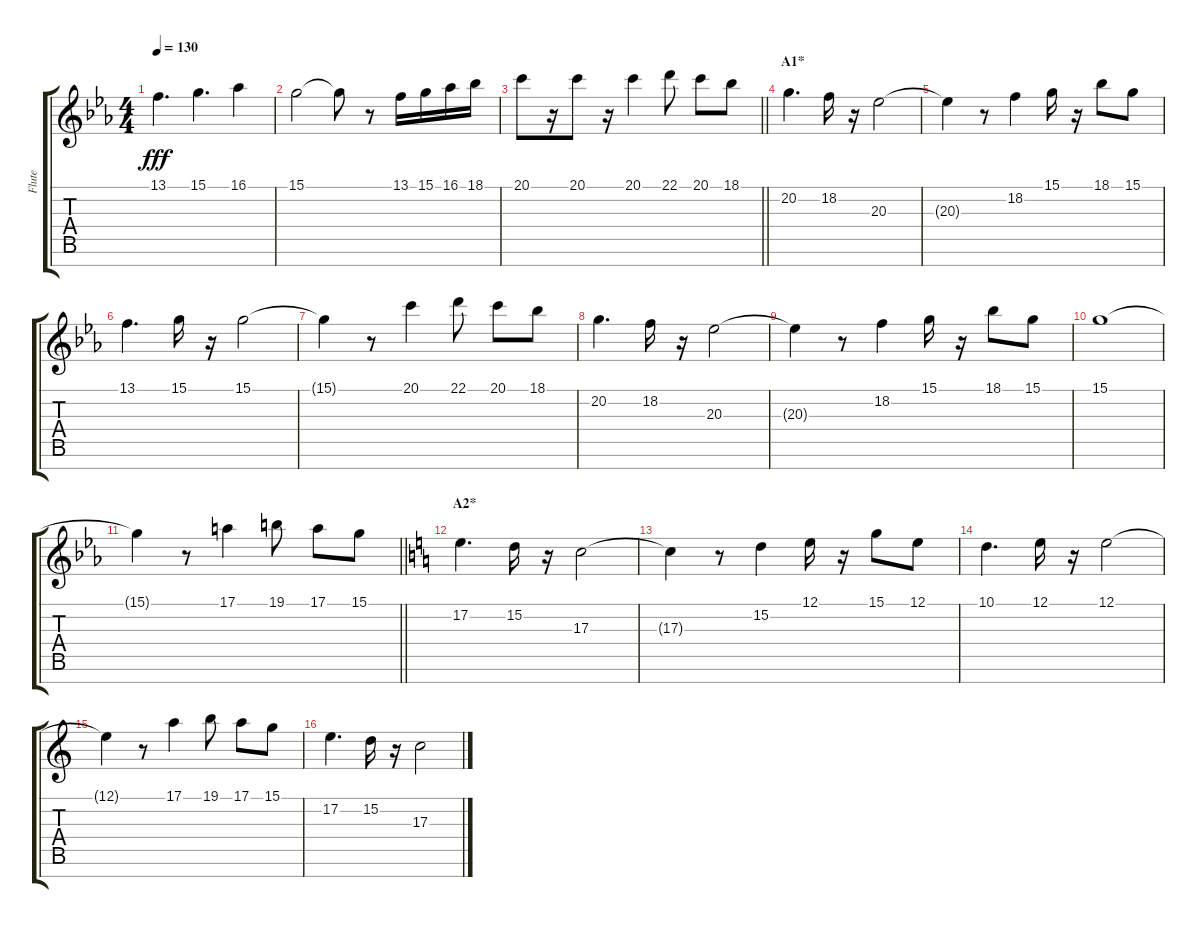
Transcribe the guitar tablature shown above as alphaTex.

\track ("Flute" "Flute") {instrument piccolo}
\staff {score tabs}
\tuning (E4 B3 G3 D3 A2 E2 B1) {hide}
\ts (4 4)
\tempo 130
\clef g2
\ks eb
13.1.4{d dy fff} 15.1.4{d} 16.1.4 |
15.1.2 15.1{t}.8 r.8 13.1.16 15.1.16 16.1.16 18.1.16 |
\barLineRight lightlight
20.1.8 r.16 20.1.8 r.16 20.1.4 22.1.8 20.1.8 18.1.8 |
\section ("" "A1*")
20.2.4{d} 18.2.16 r.16 20.3.2 |
20.3{t}.4 r.8 18.2.4 15.1.16 r.16 18.1.8 15.1.8 |
13.1.4{d} 15.1.16 r.16 15.1.2 |
15.1{t}.4 r.8 20.1.4 22.1.8 20.1.8 18.1.8 |
20.2.4{d} 18.2.16 r.16 20.3.2 |
20.3{t}.4 r.8 18.2.4 15.1.16 r.16 18.1.8 15.1.8 |
15.1.1 |
\barLineRight lightlight
15.1{t}.4 r.8 17.1.4 19.1.8 17.1.8 15.1.8 |
\section ("" "A2*")
\ks c
17.2.4{d} 15.2.16 r.16 17.3.2 |
17.3{t}.4 r.8 15.2.4 12.1.16 r.16 15.1.8 12.1.8 |
10.1.4{d} 12.1.16 r.16 12.1.2 |
12.1{t}.4 r.8 17.1.4 19.1.8 17.1.8 15.1.8 |
17.2.4{d} 15.2.16 r.16 17.3.2
